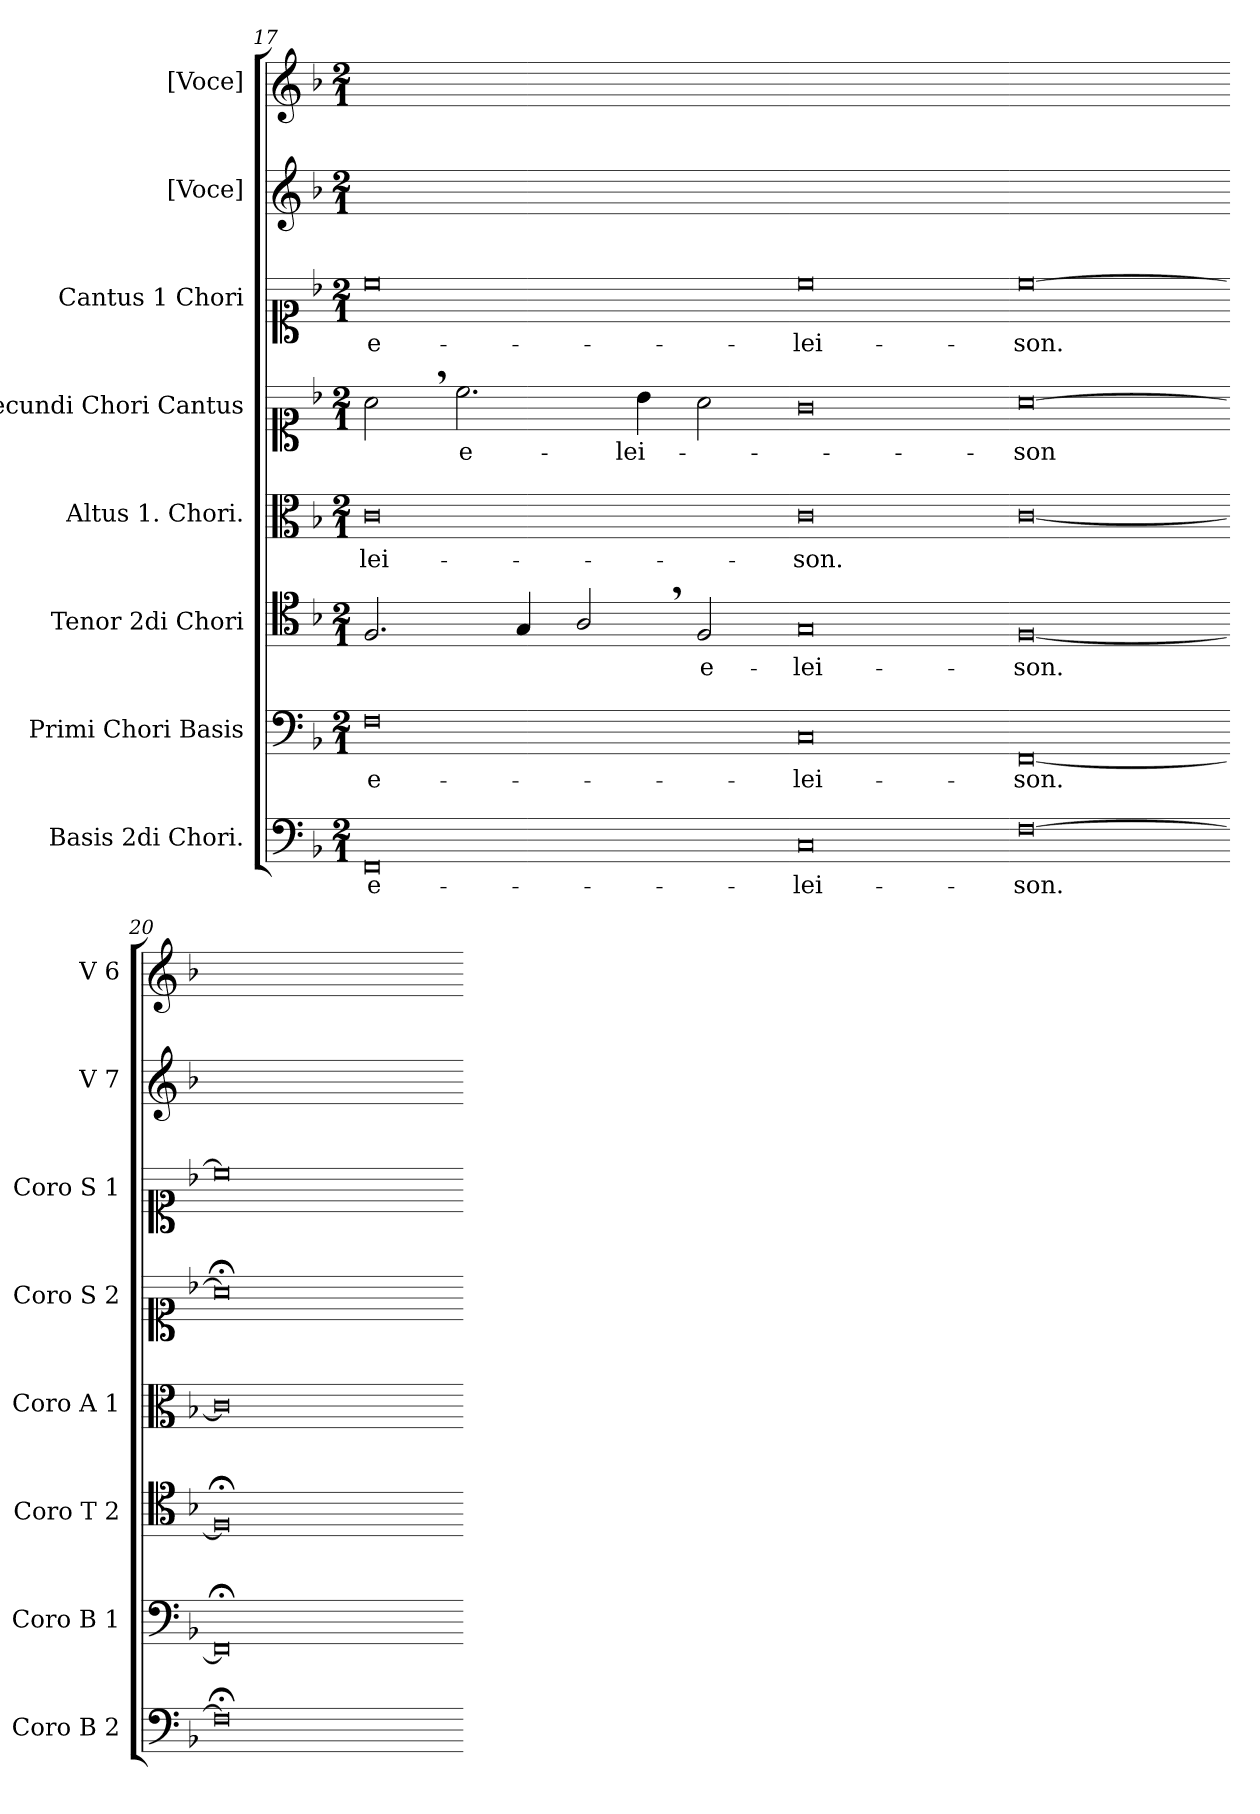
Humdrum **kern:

**kern	**text	**kern	**text	**kern	**text	**kern	**text	**kern	**text	**kern	**text	**kern	**kern
*part8	*part8	*part7	*part7	*part6	*part6	*part5	*part5	*part4	*part4	*part3	*part3	*part2	*part1
*staff8	*staff8	*staff7	*staff7	*staff6	*staff6	*staff5	*staff5	*staff4	*staff4	*staff3	*staff3	*staff2	*staff1
*I"Basis 2di Chori.	*	*I"Primi Chori Basis	*	*I"Tenor 2di Chori	*	*I"Altus 1. Chori.	*	*I"Secundi Chori Cantus	*	*I"Cantus 1 Chori	*	*I"[Voce]	*I"[Voce]
*I'Coro B 2	*	*I'Coro B 1	*	*I'Coro T 2	*	*I'Coro A 1	*	*I'Coro S 2	*	*I'Coro S 1	*	*I'V 7	*I'V 6
*clefF4	*	*clefF4	*	*clefC4	*	*clefC3	*	*clefC1	*	*clefC1	*	*clefG2	*clefG2
*k[b-]	*	*k[b-]	*	*k[b-]	*	*k[b-]	*	*k[b-]	*	*k[b-]	*	*k[b-]	*k[b-]
*F:	*	*F:	*	*F:	*	*F:	*	*F:	*	*F:	*	*F:	*F:
*M2/1	*	*M2/1	*	*M2/1	*	*M2/1	*	*M2/1	*	*M2/1	*	*M2/1	*M2/1
=17	=17	=17	=17	=17	=17	=17	=17	=17	=17	=17	=17	=17	=17
0FF	e-	0F	e-	2.F/	.	0c	-lei-	2a,\	.	0cc	e-	0ryy	0ryy
.	.	.	.	.	.	.	.	2.cc\	e-	.	.	.	.
.	.	.	.	4G/	.	.	.	.	.	.	.	.	.
.	.	.	.	2A,/	.	.	.	.	.	.	.	.	.
.	.	.	.	.	.	.	.	4b-\	-lei-	.	.	.	.
.	.	.	.	2F/	e-	.	.	2a\	.	.	.	.	.
=18-	=18-	=18-	=18-	=18-	=18-	=18-	=18-	=18-	=18-	=18-	=18-	=18-	=18-
0C	-lei-	0C	-lei-	0G	-lei-	0c	-son.	0g	.	0cc	-lei-	0ryy	0ryy
=19-	=19-	=19-	=19-	=19-	=19-	=19-	=19-	=19-	=19-	=19-	=19-	=19-	=19-
[0F	-son.	[0FF	-son.	[0F	-son.	[0c/	.	[0a	-son	[0cc	-son.	0ryy	0ryy
=20-	=20-	=20-	=20-	=20-	=20-	=20-	=20-	=20-	=20-	=20-	=20-	=20-	=20-
0F;<;]	.	0FF;<]	.	0F;<]	.	0c/]	.	0a;<]	.	0cc]	.	0ryy	0ryy
=-	=-	=-	=-	=-	=-	=-	=-	=-	=-	=-	=-	=-	=-
*-	*-	*-	*-	*-	*-	*-	*-	*-	*-	*-	*-	*-	*-
